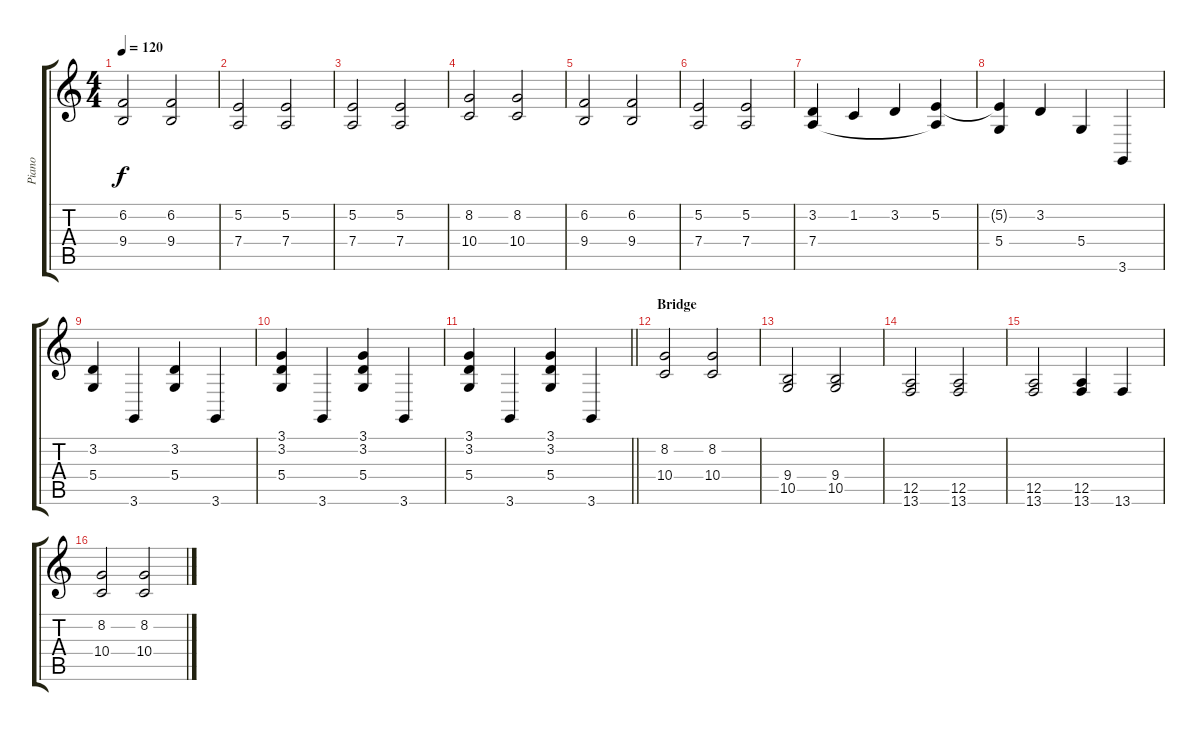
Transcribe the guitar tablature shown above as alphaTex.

\track ("Piano" "Piano") {instrument brightacousticpiano bank 7}
\staff {score tabs}
\tuning (E4 B3 G3 D3 A2 E2) {hide}
\ts (4 4)
\tempo 120
\clef g2
\ks c
(6.2 9.4).2{dy f} (6.2 9.4).2 |
(5.2 7.4).2 (5.2 7.4).2 |
(5.2 7.4).2 (5.2 7.4).2 |
(8.2 10.4).2 (8.2 10.4).2 |
(6.2 9.4).2 (6.2 9.4).2 |
(5.2 7.4).2 (5.2 7.4).2 |
(3.2 7.4).4 1.2.4 3.2.4 (5.2 7.4{t}).4 |
(5.2{t} 5.4).4 3.2.4 5.4.4 3.6.4 |
(3.2 5.4).4 3.6.4 (3.2 5.4).4 3.6.4 |
(3.1 3.2 5.4).4 3.6.4 (3.1 3.2 5.4).4 3.6.4 |
\barLineRight lightlight
(3.1 3.2 5.4).4 3.6.4 (3.1 3.2 5.4).4 3.6.4 |
\section ("" "Bridge")
(8.2 10.4).2 (8.2 10.4).2 |
(9.4 10.5).2 (9.4 10.5).2 |
(12.5 13.6).2 (12.5 13.6).2 |
(12.5 13.6).2 (12.5 13.6).4 13.6.4 |
(8.2 10.4).2 (8.2 10.4).2
